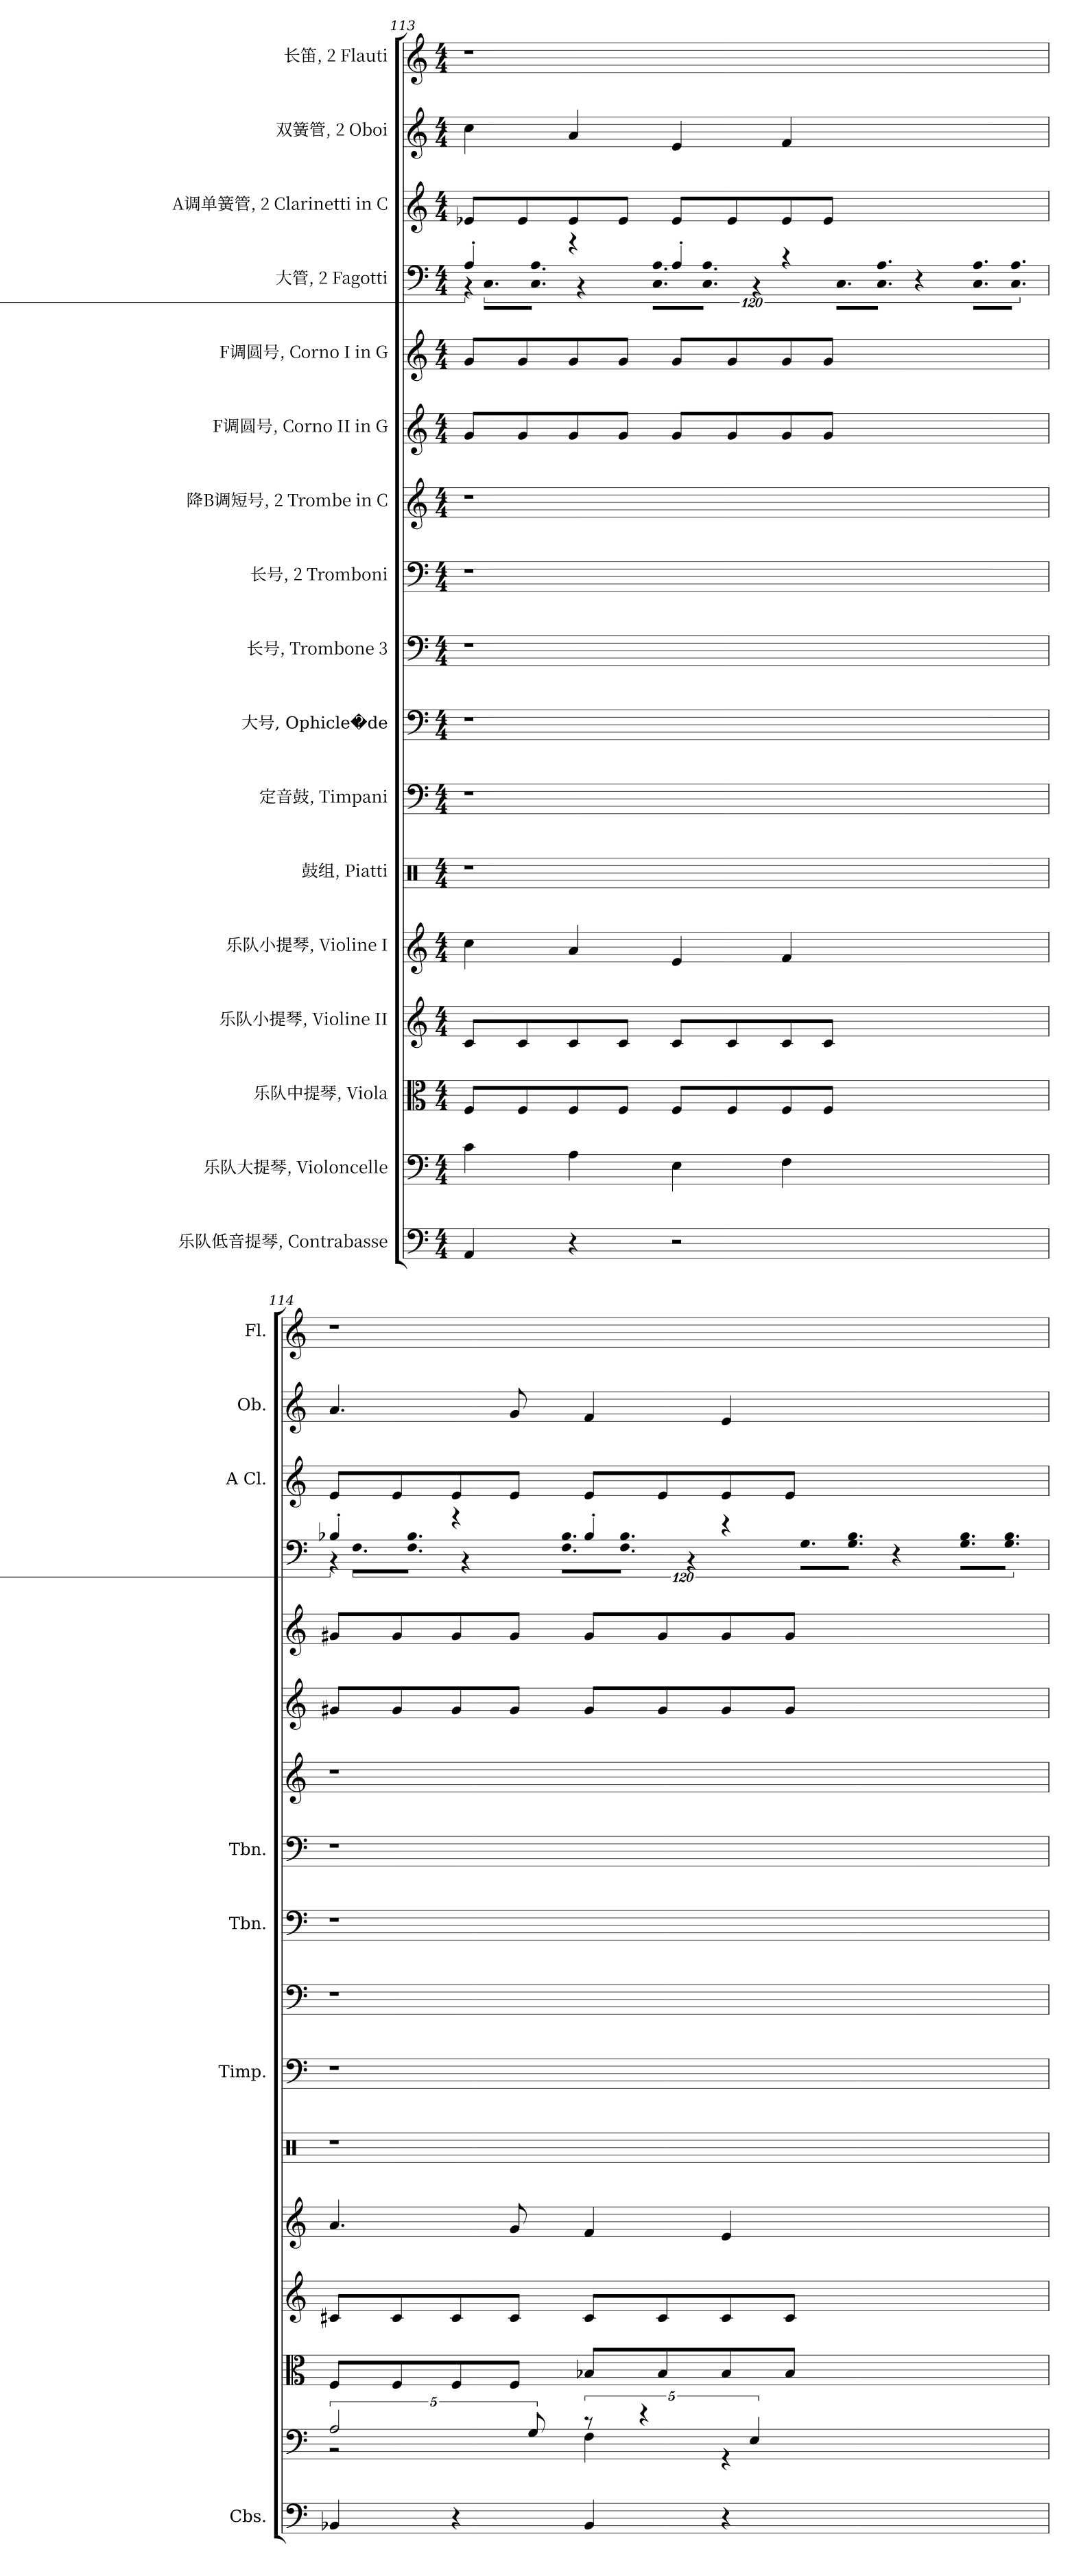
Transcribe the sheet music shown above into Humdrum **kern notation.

**kern	**kern	**kern	**kern	**kern	**kern	**kern	**kern	**kern	**kern	**kern	**kern	**kern	**kern	**kern	**kern	**kern
*part17	*part16	*part15	*part14	*part13	*part12	*part11	*part10	*part9	*part8	*part7	*part6	*part5	*part4	*part3	*part2	*part1
*staff17	*staff16	*staff15	*staff14	*staff13	*staff12	*staff11	*staff10	*staff9	*staff8	*staff7	*staff6	*staff5	*staff4	*staff3	*staff2	*staff1
*I"乐队低音提琴, Contrabasse	*I"乐队大提琴, Violoncelle	*I"乐队中提琴, Viola	*I"乐队小提琴, Violine II	*I"乐队小提琴, Violine I	*I"鼓组, Piatti	*I"定音鼓, Timpani	*I"大号, Ophicle�de	*I"长号, Trombone 3	*I"长号, 2 Tromboni	*I"降B调短号, 2 Trombe in C	*I"F调圆号, Corno II in G	*I"F调圆号, Corno I in G	*I"大管, 2 Fagotti	*I"A调单簧管, 2 Clarinetti in C	*I"双簧管, 2 Oboi	*I"长笛, 2 Flauti
*I'Cbs.	*	*	*	*	*	*I'Timp.	*	*I'Tbn.	*I'Tbn.	*	*	*	*	*I'A Cl.	*I'Ob.	*I'Fl.
*clefF4	*clefF4	*clefC3	*clefG2	*clefG2	*clefX	*clefF4	*clefF4	*clefF4	*clefF4	*clefG2	*clefG2	*clefG2	*clefF4	*clefG2	*clefG2	*clefG2
*ITrd7c12	*	*	*	*	*	*	*	*	*	*ITrd1c2	*ITrd4c7	*ITrd4c7	*	*ITrd2c3	*	*
*k[]	*k[]	*k[]	*k[]	*k[]	*k[]	*k[]	*k[]	*k[]	*k[]	*k[b-e-]	*k[b-]	*k[b-]	*k[]	*k[f#c#g#]	*k[]	*k[]
*M4/4	*M4/4	*M4/4	*M4/4	*M4/4	*M4/4	*M4/4	*M4/4	*M4/4	*M4/4	*M4/4	*M4/4	*M4/4	*M4/4	*M4/4	*M4/4	*M4/4
*MM156	*MM156	*MM156	*MM156	*MM156	*MM156	*MM156	*MM156	*MM156	*MM156	*MM156	*MM156	*MM156	*MM156	*MM156	*MM156	*MM156
=113	=113	=113	=113	=113	=113	=113	=113	=113	=113	=113	=113	=113	=113	=113	=113	=113
*	*	*	*	*	*	*	*	*	*	*	*	*	*^	*	*	*
!	!	!	!	!	!	!	!	!	!	!	!	!	!	!LO:N:vis=32	!	!	!
4AAA/	4c\	8F/L	8c/L	4cc\	1r	1r	1r	1r	1r	1r	8c/L	8c/L	4A'/	640%23r	8cn/L	4cc\	1r
!	!	!	!	!	!	!	!	!	!	!	!	!	!	!LO:N:vis=16.	!	!	!
.	.	.	.	.	.	.	.	.	.	.	.	.	.	960%103C\LL	.	.	.
.	.	8F/	8c/	.	.	.	.	.	.	.	8c/	8c/	.	.	8c/	.	.
!	!	!	!	!	!	!	!	!	!	!	!	!	!	!LO:N:vis=16.	!	!	!
.	.	.	.	.	.	.	.	.	.	.	.	.	.	960%103C\ 960%103A\JJ	.	.	.
4r	4A\	8F/	8c/	4a/	.	.	.	.	.	.	8c/	8c/	4r	.	8c/	4a/	.
!	!	!	!	!	!	!	!	!	!	!	!	!	!	!LO:N:vis=32	!	!	!
.	.	.	.	.	.	.	.	.	.	.	.	.	.	640%23r	.	.	.
!	!	!	!	!	!	!	!	!	!	!	!	!	!	!LO:N:vis=16.	!	!	!
.	.	.	.	.	.	.	.	.	.	.	.	.	.	960%103C\ 960%103A\LL	.	.	.
.	.	8F/J	8c/J	.	.	.	.	.	.	.	8c/J	8c/J	.	.	8c/J	.	.
!	!	!	!	!	!	!	!	!	!	!	!	!	!	!LO:N:vis=16.	!	!	!
.	.	.	.	.	.	.	.	.	.	.	.	.	.	960%103C\ 960%103A\JJ	.	.	.
2r	4E\	8F/L	8c/L	4e/	.	.	.	.	.	.	8c/L	8c/L	4A'/	.	8c/L	4e/	.
!	!	!	!	!	!	!	!	!	!	!	!	!	!	!LO:N:vis=32	!	!	!
.	.	.	.	.	.	.	.	.	.	.	.	.	.	640%23r	.	.	.
!	!	!	!	!	!	!	!	!	!	!	!	!	!	!LO:N:vis=16.	!	!	!
.	.	.	.	.	.	.	.	.	.	.	.	.	.	960%103C\LL	.	.	.
.	.	8F/	8c/	.	.	.	.	.	.	.	8c/	8c/	.	.	8c/	.	.
!	!	!	!	!	!	!	!	!	!	!	!	!	!	!LO:N:vis=16.	!	!	!
.	.	.	.	.	.	.	.	.	.	.	.	.	.	960%103C\ 960%103A\JJ	.	.	.
.	4F\	8F/	8c/	4f/	.	.	.	.	.	.	8c/	8c/	4r	.	8c/	4f/	.
!	!	!	!	!	!	!	!	!	!	!	!	!	!	!LO:N:vis=32	!	!	!
.	.	.	.	.	.	.	.	.	.	.	.	.	.	640%23r	.	.	.
!	!	!	!	!	!	!	!	!	!	!	!	!	!	!LO:N:vis=16.	!	!	!
.	.	.	.	.	.	.	.	.	.	.	.	.	.	960%103C\ 960%103A\LL	.	.	.
.	.	8F/J	8c/J	.	.	.	.	.	.	.	8c/J	8c/J	.	.	8c/J	.	.
!	!	!	!	!	!	!	!	!	!	!	!	!	!	!LO:N:vis=16.	!	!	!
.	.	.	.	.	.	.	.	.	.	.	.	.	.	960%103C\ 960%103A\JJ	.	.	.
480ryy	480ryy	480ryy	480ryy	480ryy	480ryy	480ryy	480ryy	480ryy	480ryy	480ryy	480ryy	480ryy	480ryy	.	480ryy	480ryy	480ryy
!!LO:PB:g=z
=114	=114	=114	=114	=114	=114	=114	=114	=114	=114	=114	=114	=114	=114	=114	=114	=114	=114
*	*	*	*	*	*	*	*	*	*	*	*	*	*	*	*	*	*MM156
*	*^	*	*	*	*	*	*	*	*	*	*	*	*	*	*	*	*
!	!	!	!	!	!	!	!	!	!	!	!	!	!	!	!LO:N:vis=32	!	!	!
4BBB-X/	5%2A/	2r	8F/L	8c#X/L	4.a/	1r	1r	1r	1r	1r	1r	8c#X/L	8c#X/L	4B-X'/	640%23r	8c#/L	4.a/	1r
!	!	!	!	!	!	!	!	!	!	!	!	!	!	!	!LO:N:vis=16.	!	!	!
.	.	.	.	.	.	.	.	.	.	.	.	.	.	.	960%103F\LL	.	.	.
.	.	.	8F/	8c#/	.	.	.	.	.	.	.	8c#/	8c#/	.	.	8c#/	.	.
!	!	!	!	!	!	!	!	!	!	!	!	!	!	!	!LO:N:vis=16.	!	!	!
.	.	.	.	.	.	.	.	.	.	.	.	.	.	.	960%103F\ 960%103B-\JJ	.	.	.
4r	.	.	8F/	8c#/	.	.	.	.	.	.	.	8c#/	8c#/	4r	.	8c#/	.	.
!	!	!	!	!	!	!	!	!	!	!	!	!	!	!	!LO:N:vis=32	!	!	!
.	.	.	.	.	.	.	.	.	.	.	.	.	.	.	640%23r	.	.	.
!	!	!	!	!	!	!	!	!	!	!	!	!	!	!	!LO:N:vis=16.	!	!	!
.	.	.	.	.	.	.	.	.	.	.	.	.	.	.	960%103F\ 960%103B-\LL	.	.	.
.	.	.	8F/J	8c#/J	8g/	.	.	.	.	.	.	8c#/J	8c#/J	.	.	8c#/J	8g/	.
!	!	!	!	!	!	!	!	!	!	!	!	!	!	!	!LO:N:vis=16.	!	!	!
.	.	.	.	.	.	.	.	.	.	.	.	.	.	.	960%103F\ 960%103B-\JJ	.	.	.
.	10G/	.	.	.	.	.	.	.	.	.	.	.	.	.	.	.	.	.
4BBB-/	10r	4F\	8B-X/L	8c#/L	4f/	.	.	.	.	.	.	8c#/L	8c#/L	4B-'/	.	8c#/L	4f/	.
!	!	!	!	!	!	!	!	!	!	!	!	!	!	!	!LO:N:vis=32	!	!	!
.	.	.	.	.	.	.	.	.	.	.	.	.	.	.	640%23r	.	.	.
!	!	!	!	!	!	!	!	!	!	!	!	!	!	!	!LO:N:vis=16.	!	!	!
.	.	.	.	.	.	.	.	.	.	.	.	.	.	.	960%103G\LL	.	.	.
.	5r	.	.	.	.	.	.	.	.	.	.	.	.	.	.	.	.	.
.	.	.	8B-/	8c#/	.	.	.	.	.	.	.	8c#/	8c#/	.	.	8c#/	.	.
!	!	!	!	!	!	!	!	!	!	!	!	!	!	!	!LO:N:vis=16.	!	!	!
.	.	.	.	.	.	.	.	.	.	.	.	.	.	.	960%103G\ 960%103B-\JJ	.	.	.
4r	.	4r	8B-/	8c#/	4e/	.	.	.	.	.	.	8c#/	8c#/	4r	.	8c#/	4e/	.
!	!	!	!	!	!	!	!	!	!	!	!	!	!	!	!LO:N:vis=32	!	!	!
.	.	.	.	.	.	.	.	.	.	.	.	.	.	.	640%23r	.	.	.
!	!	!	!	!	!	!	!	!	!	!	!	!	!	!	!LO:N:vis=16.	!	!	!
.	.	.	.	.	.	.	.	.	.	.	.	.	.	.	960%103G\ 960%103B-\LL	.	.	.
.	5E/	.	.	.	.	.	.	.	.	.	.	.	.	.	.	.	.	.
.	.	.	8B-/J	8c#/J	.	.	.	.	.	.	.	8c#/J	8c#/J	.	.	8c#/J	.	.
!	!	!	!	!	!	!	!	!	!	!	!	!	!	!	!LO:N:vis=16.	!	!	!
.	.	.	.	.	.	.	.	.	.	.	.	.	.	.	960%103G\ 960%103B-\JJ	.	.	.
480ryy	480ryy	480ryy	480ryy	480ryy	480ryy	480ryy	480ryy	480ryy	480ryy	480ryy	480ryy	480ryy	480ryy	480ryy	.	480ryy	480ryy	480ryy
*	*v	*v	*	*	*	*	*	*	*	*	*	*	*	*v	*v	*	*	*
=	=	=	=	=	=	=	=	=	=	=	=	=	=	=	=	=
*-	*-	*-	*-	*-	*-	*-	*-	*-	*-	*-	*-	*-	*-	*-	*-	*-
